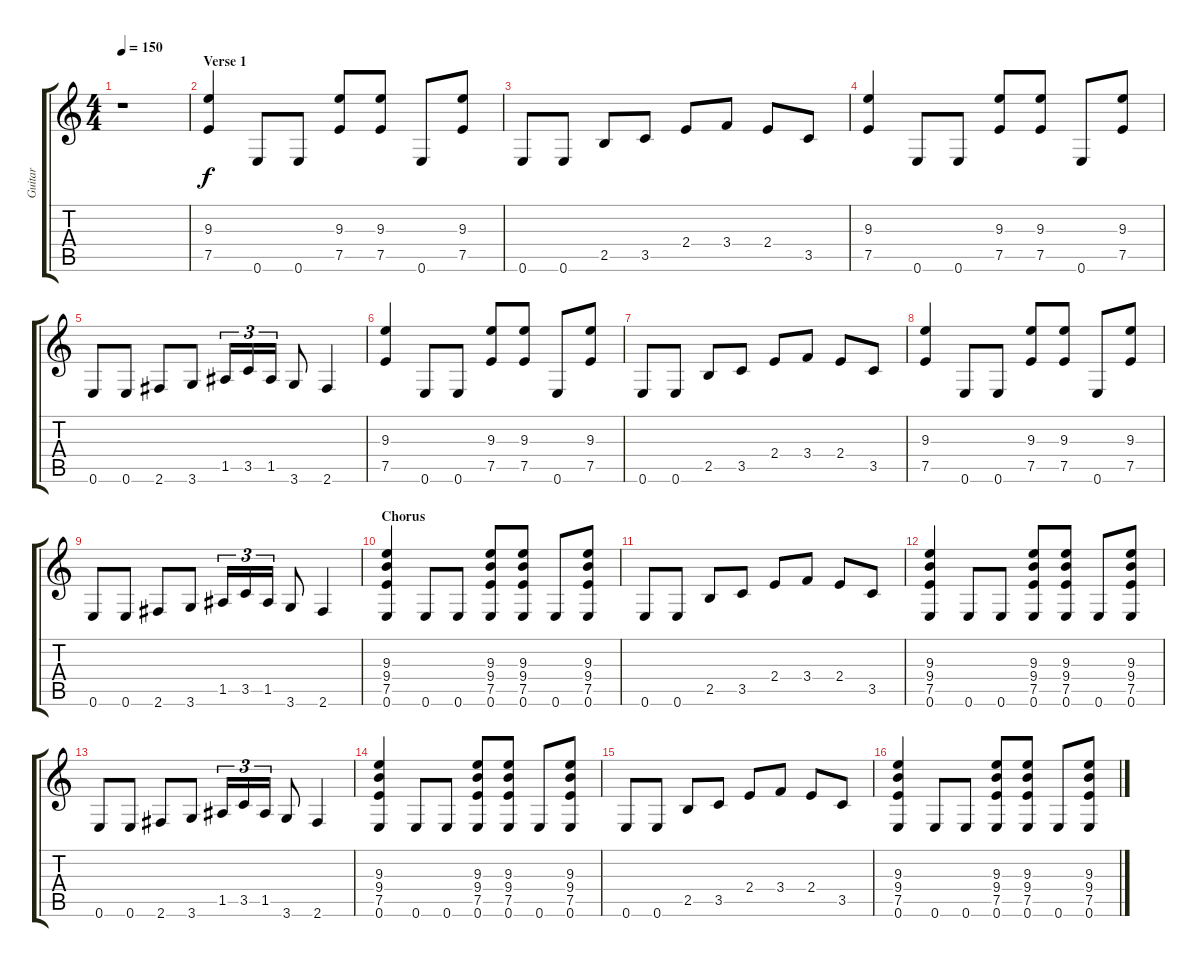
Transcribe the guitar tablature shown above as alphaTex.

\track ("Guitar" "Guitar") {instrument distortionguitar}
\staff {score tabs}
\tuning (E4 B3 G3 D3 A2 E2) {hide}
\ts (4 4)
\tempo 150
\clef g2
\ks c
r.1{dy f} |
\section ("" "Verse 1")
(9.3 7.5).4{instrument electricguitarmuted} 0.6.8 0.6.8 (9.3 7.5).8 (9.3 7.5).8 0.6.8 (9.3 7.5).8 |
0.6.8 0.6.8 2.5.8 3.5.8 2.4.8 3.4.8 2.4.8 3.5.8 |
(9.3 7.5).4 0.6.8 0.6.8 (9.3 7.5).8 (9.3 7.5).8 0.6.8 (9.3 7.5).8 |
0.6.8 0.6.8 2.6.8 3.6.8 1.5.16{tu (3 2)} 3.5.16{tu (3 2)} 1.5.16{tu (3 2)} 3.6.8 2.6.4 |
(9.3 7.5).4 0.6.8 0.6.8 (9.3 7.5).8 (9.3 7.5).8 0.6.8 (9.3 7.5).8 |
0.6.8 0.6.8 2.5.8 3.5.8 2.4.8 3.4.8 2.4.8 3.5.8 |
(9.3 7.5).4 0.6.8 0.6.8 (9.3 7.5).8 (9.3 7.5).8 0.6.8 (9.3 7.5).8 |
0.6.8 0.6.8 2.6.8 3.6.8 1.5.16{tu (3 2)} 3.5.16{tu (3 2)} 1.5.16{tu (3 2)} 3.6.8 2.6.4 |
\section ("" "Chorus")
(9.3 9.4 7.5 0.6).4{instrument distortionguitar} 0.6.8 0.6.8 (9.3 9.4 7.5 0.6).8 (9.3 9.4 7.5 0.6).8 0.6.8 (9.3 9.4 7.5 0.6).8 |
0.6.8 0.6.8 2.5.8 3.5.8 2.4.8 3.4.8 2.4.8 3.5.8 |
(9.3 9.4 7.5 0.6).4 0.6.8 0.6.8 (9.3 9.4 7.5 0.6).8 (9.3 9.4 7.5 0.6).8 0.6.8 (9.3 9.4 7.5 0.6).8 |
0.6.8 0.6.8 2.6.8 3.6.8 1.5.16{tu (3 2)} 3.5.16{tu (3 2)} 1.5.16{tu (3 2)} 3.6.8 2.6.4 |
(9.3 9.4 7.5 0.6).4 0.6.8 0.6.8 (9.3 9.4 7.5 0.6).8 (9.3 9.4 7.5 0.6).8 0.6.8 (9.3 9.4 7.5 0.6).8 |
0.6.8 0.6.8 2.5.8 3.5.8 2.4.8 3.4.8 2.4.8 3.5.8 |
(9.3 9.4 7.5 0.6).4 0.6.8 0.6.8 (9.3 9.4 7.5 0.6).8 (9.3 9.4 7.5 0.6).8 0.6.8 (9.3 9.4 7.5 0.6).8
